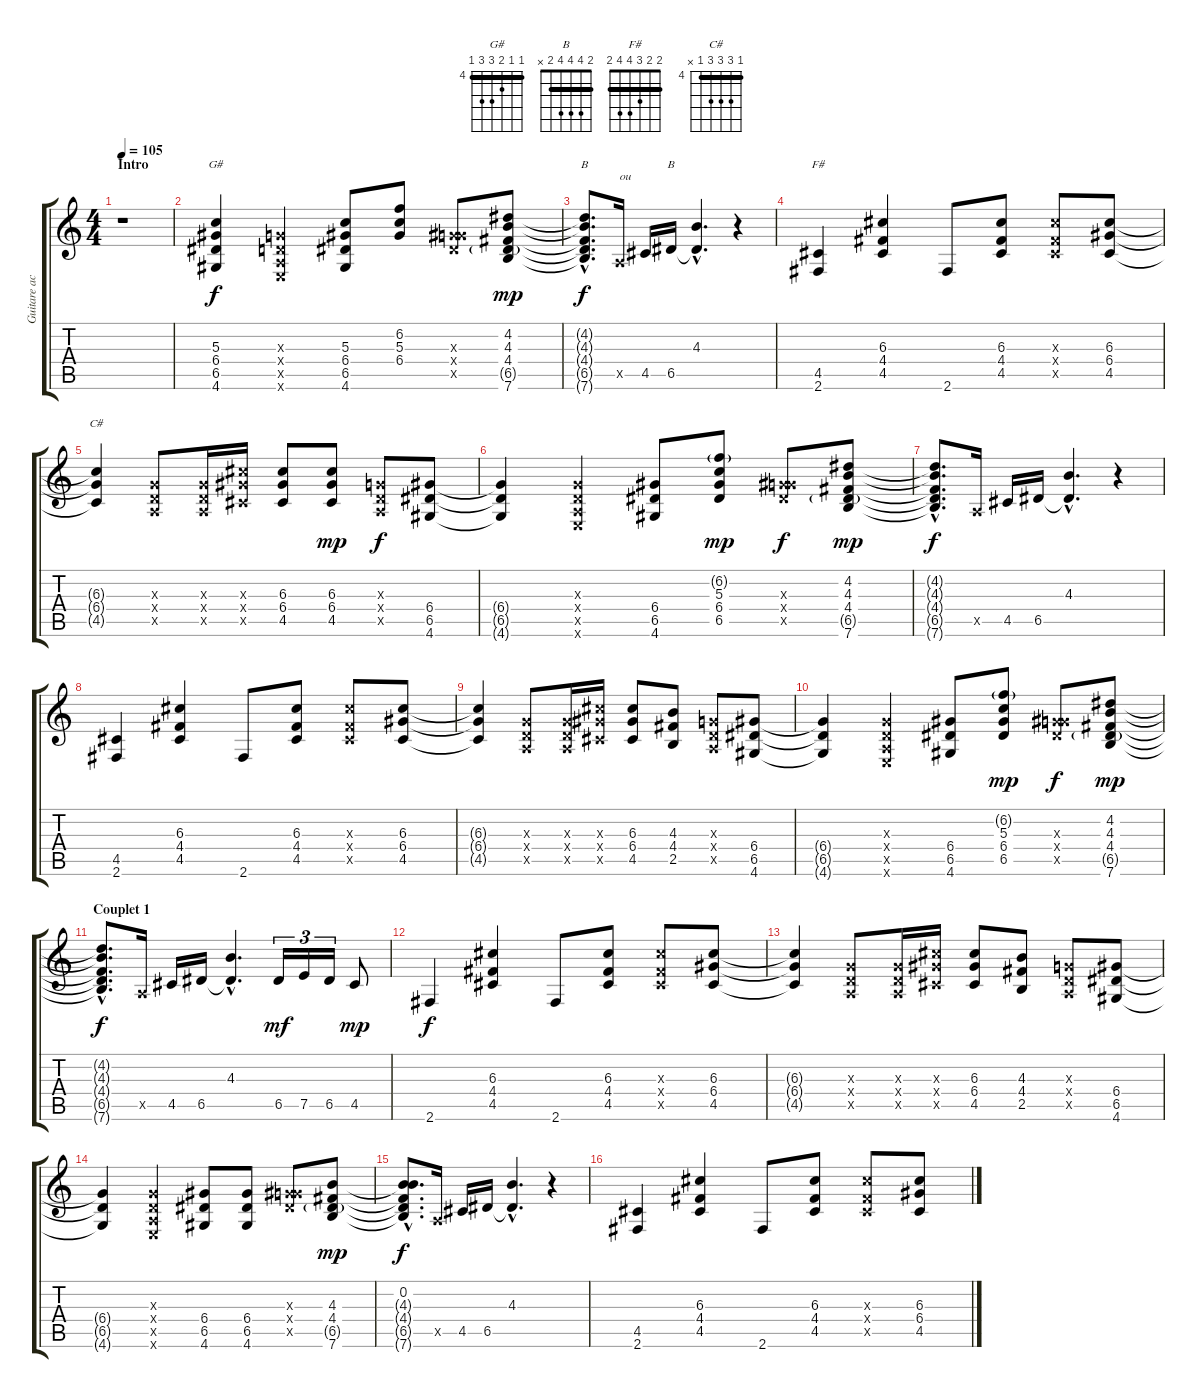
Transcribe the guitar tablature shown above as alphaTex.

\track ("Guitare acoustique" "Guitare ac") {instrument acousticguitarsteel}
\staff {score tabs}
\tuning (E4 B3 G3 D3 A2 E2) {hide}
\chord ("G#" 4 4 5 6 6 4) {firstfret 4 barre 4}
\chord ("B" 7 4 4 4 6 7) {firstfret 4 barre 4}
\chord ("B" 2 4 4 4 2 x) {barre 2}
\chord ("F#" 2 2 3 4 4 2) {barre 2}
\chord ("C#" 4 6 6 6 4 x) {firstfret 4 barre 4}
\ts (4 4)
\section ("" "Intro")
\tempo 105
\clef g2
\ks c
r.1{dy f instrument acousticguitarsteel} |
(5.3 6.4 6.5 4.6).4{ch "G#"} (0.3{x} 0.4{x} 0.5{x} 0.6{x}).4 (5.3 6.4 6.5 4.6).8 (6.2 5.3 6.4).8 (0.3{x} 6.4{x} 6.5{x}).8 (4.2 4.3 4.4 6.5{g} 7.6).8{dy mp} |
(4.2{hac t} 4.3{hac t} 4.4{hac t} 6.5{hac t} 7.6{hac t}).8{d ch "B" dy f} 0.5{x}.16{txt "ou"} 4.5.16 6.5.16{ch "B"} (4.3{hac} 6.5{hac t}).4{d} r.4 |
(4.5 2.6).4{ch "F#"} (6.3 4.4 4.5).4 2.6.8 (6.3 4.4 4.5).8 (6.3{x} 4.4{x} 4.5{x}).8 (6.3 6.4 4.5).8 |
(6.3{t} 6.4{t} 4.5{t}).4{ch "C#"} (0.3{x} 0.4{x} 0.5{x}).8 (0.3{x} 0.4{x} 0.5{x}).16 (6.3{x} 6.4{x} 4.5{x}).16 (6.3 6.4 4.5).8 (6.3 6.4 4.5).8{dy mp} (0.3{x} 0.4{x} 0.5{x}).8{dy f} (6.4 6.5 4.6).8 |
(6.4{t} 6.5{t} 4.6{t}).4 (0.3{x} 0.4{x} 0.5{x} 0.6{x}).4 (6.4 6.5 4.6).8 (6.2{g} 5.3 6.4 6.5).8{dy mp} (0.3{x} 6.4{x} 6.5{x}).8{dy f} (4.2 4.3 4.4 6.5{g} 7.6).8{dy mp} |
(4.2{hac t} 4.3{hac t} 4.4{hac t} 6.5{hac t} 7.6{hac t}).8{d dy f} 0.5{x}.16 4.5.16 6.5.16 (4.3{hac} 6.5{hac t}).4{d} r.4 |
(4.5 2.6).4 (6.3 4.4 4.5).4 2.6.8 (6.3 4.4 4.5).8 (6.3{x} 4.4{x} 4.5{x}).8 (6.3 6.4 4.5).8 |
(6.3{t} 6.4{t} 4.5{t}).4 (0.3{x} 0.4{x} 0.5{x}).8 (0.3{x} 0.4{x} 0.5{x}).16 (6.3{x} 6.4{x} 4.5{x}).16 (6.3 6.4 4.5).8 (4.3 4.4 2.5).8 (0.3{x} 0.4{x} 0.5{x}).8 (6.4 6.5 4.6).8 |
(6.4{t} 6.5{t} 4.6{t}).4 (0.3{x} 0.4{x} 0.5{x} 0.6{x}).4 (6.4 6.5 4.6).8 (6.2{g} 5.3 6.4 6.5).8{dy mp} (0.3{x} 6.4{x} 6.5{x}).8{dy f} (4.2 4.3 4.4 6.5{g} 7.6).8{dy mp} |
\section ("" "Couplet 1")
(4.2{hac t} 4.3{hac t} 4.4{hac t} 6.5{hac t} 7.6{hac t}).8{d dy f} 0.5{x}.16 4.5.16 6.5.16 (4.3{hac} 6.5{hac t}).4{d} 6.5.16{tu (3 2) dy mf} 7.5.16{tu (3 2)} 6.5.16{tu (3 2)} 4.5.8{dy mp} |
2.6.4{dy f} (6.3 4.4 4.5).4 2.6.8 (6.3 4.4 4.5).8 (6.3{x} 4.4{x} 4.5{x}).8 (6.3 6.4 4.5).8 |
(6.3{t} 6.4{t} 4.5{t}).4 (0.3{x} 0.4{x} 0.5{x}).8 (0.3{x} 0.4{x} 0.5{x}).16 (6.3{x} 6.4{x} 4.5{x}).16 (6.3 6.4 4.5).8 (4.3 4.4 2.5).8 (0.3{x} 0.4{x} 0.5{x}).8 (6.4 6.5 4.6).8 |
(6.4{t} 6.5{t} 4.6{t}).4 (0.3{x} 0.4{x} 0.5{x} 0.6{x}).4 (6.4 6.5 4.6).8 (6.4 6.5 4.6).8 (0.3{x} 6.4{x} 6.5{x}).8 (4.3 4.4 6.5{g} 7.6).8{dy mp} |
(0.2{hac} 4.3{hac t} 4.4{hac t} 6.5{hac t} 7.6{hac t}).8{d dy f} 0.5{x}.16 4.5.16 6.5.16 (4.3{hac} 6.5{hac t}).4{d} r.4 |
(4.5 2.6).4 (6.3 4.4 4.5).4 2.6.8 (6.3 4.4 4.5).8 (6.3{x} 4.4{x} 4.5{x}).8 (6.3 6.4 4.5).8
